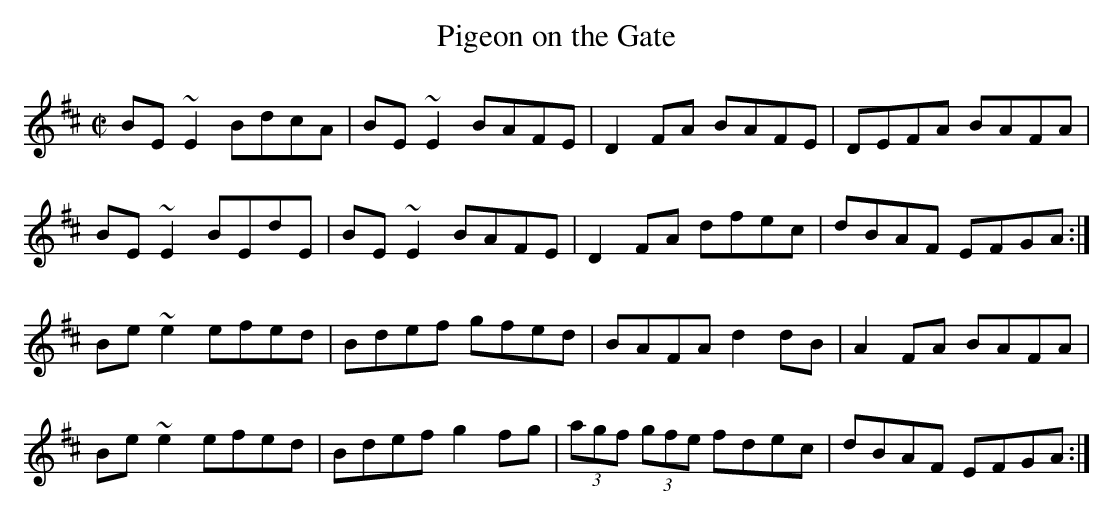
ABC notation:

X:1
T:Pigeon on the Gate
M:C|
L:1/8
K:Edor
BE~E2 BdcA|BE~E2 BAFE|D2FA BAFE|DEFA BAFA|
BE~E2 BEdE|BE~E2 BAFE|D2FA dfec|dBAF EFGA:|
Be~e2 efed|Bdef gfed|BAFA d2dB|A2FA BAFA|
Be~e2 efed|Bdef g2fg|(3agf (3gfe fdec|dBAF EFGA:|
